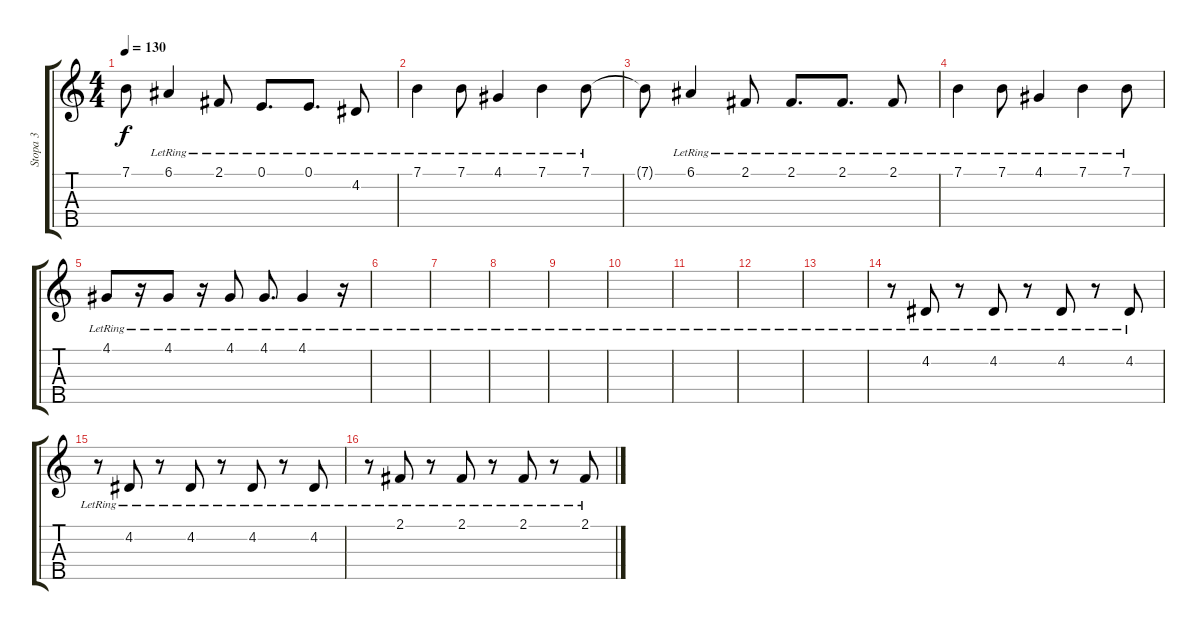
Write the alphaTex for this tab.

\track ("Stopa 3" "Stopa 3") {instrument acousticgrandpiano}
\staff {score tabs}
\tuning (E4 B3 G3 D3 A2) {hide}
\ts (4 4)
\tempo 130
\clef g2
\ks c
7.1{t}.8{dy f} 6.1{lr}.4 2.1{lr}.8 0.1{lr}.8{d} 0.1{lr}.8{d} 4.2{lr}.8 |
7.1{lr}.4 7.1{lr}.8 4.1{lr}.4 7.1{lr}.4 7.1{lr}.8 |
7.1{t}.8 6.1{lr}.4 2.1{lr}.8 2.1{lr}.8{d} 2.1{lr}.8{d} 2.1{lr}.8 |
7.1{lr}.4 7.1{lr}.8 4.1{lr}.4 7.1{lr}.4 7.1{lr}.8 |
4.1{lr}.8 r.16 4.1{lr}.8 r.16 4.1{lr}.8 4.1{lr}.8{d} 4.1{lr}.4 r.16 |
|
|
|
|
|
|
|
|
r.8 4.2{lr}.8 r.8 4.2{lr}.8 r.8 4.2{lr}.8 r.8 4.2{lr}.8 |
r.8 4.2{lr}.8 r.8 4.2{lr}.8 r.8 4.2{lr}.8 r.8 4.2{lr}.8 |
r.8 2.1{lr}.8 r.8 2.1{lr}.8 r.8 2.1{lr}.8 r.8 2.1{lr}.8
